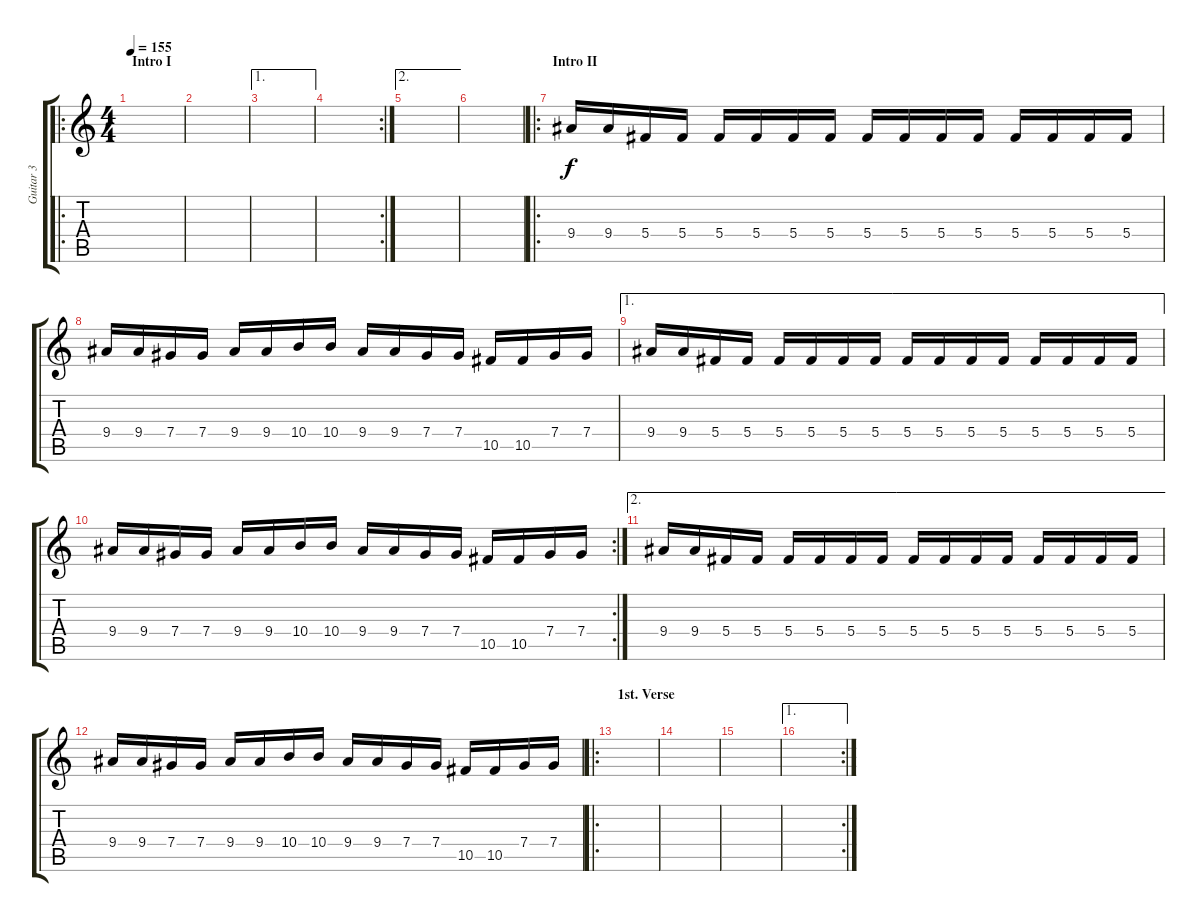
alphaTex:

\track ("Guitar 3" "Guitar 3") {instrument distortionguitar}
\staff {score tabs}
\tuning (Eb4 Bb3 Gb3 Db3 Ab2 Eb2) {hide}
\ro
\ts (4 4)
\section ("" "Intro I")
\tempo 155
\clef g2
\ks c
|
|
\ae 1
|
\rc 2
|
\ae 2
|
|
\ro
\section ("" "Intro II")
9.4.16{volume 8} 9.4.16 5.4.16 5.4.16 5.4.16 5.4.16 5.4.16 5.4.16 5.4.16 5.4.16 5.4.16 5.4.16 5.4.16 5.4.16 5.4.16 5.4.16 |
9.4.16 9.4.16 7.4.16 7.4.16 9.4.16 9.4.16 10.4.16 10.4.16 9.4.16 9.4.16 7.4.16 7.4.16 10.5.16 10.5.16 7.4.16 7.4.16 |
\ae 1
9.4.16 9.4.16 5.4.16 5.4.16 5.4.16 5.4.16 5.4.16 5.4.16 5.4.16 5.4.16 5.4.16 5.4.16 5.4.16 5.4.16 5.4.16 5.4.16 |
\rc 2
9.4.16 9.4.16 7.4.16 7.4.16 9.4.16 9.4.16 10.4.16 10.4.16 9.4.16 9.4.16 7.4.16 7.4.16 10.5.16 10.5.16 7.4.16 7.4.16 |
\ae 2
9.4.16 9.4.16 5.4.16 5.4.16 5.4.16 5.4.16 5.4.16 5.4.16 5.4.16 5.4.16 5.4.16 5.4.16 5.4.16 5.4.16 5.4.16 5.4.16 |
9.4.16 9.4.16 7.4.16 7.4.16 9.4.16 9.4.16 10.4.16 10.4.16 9.4.16 9.4.16 7.4.16 7.4.16 10.5.16 10.5.16 7.4.16 7.4.16 |
\ro
\section ("" "1st. Verse")
|
|
|
\ae 1
\rc 2
